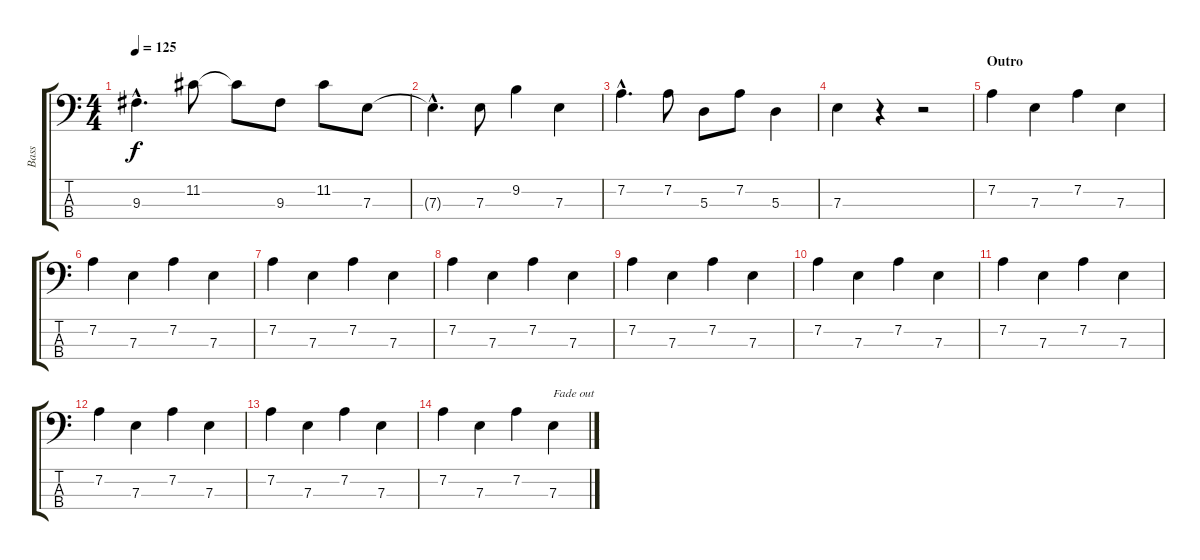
\track ("Bass" "Bass") {instrument electricbassfinger}
\staff {score tabs}
\tuning (G2 D2 A1 E1) {hide}
\ts (4 4)
\tempo 125
\clef f4
\ks c
9.3{hac}.4{d dy f} 11.2.8 11.2{t}.8 9.3.8 11.2.8 7.3.8 |
7.3{hac t}.4{d} 7.3.8 9.2.4 7.3.4 |
7.2{hac}.4{d} 7.2.8 5.3.8 7.2.8 5.3.4 |
7.3.4 r.4 r.2 |
\section ("" "Outro")
7.2.4 7.3.4 7.2.4 7.3.4 |
7.2.4 7.3.4 7.2.4 7.3.4 |
7.2.4 7.3.4 7.2.4 7.3.4 |
7.2.4 7.3.4 7.2.4 7.3.4 |
7.2.4 7.3.4 7.2.4 7.3.4 |
7.2.4 7.3.4 7.2.4 7.3.4 |
7.2.4 7.3.4 7.2.4 7.3.4 |
7.2.4 7.3.4 7.2.4 7.3.4 |
7.2.4 7.3.4 7.2.4 7.3.4 |
7.2.4 7.3.4 7.2.4 7.3.4{txt "Fade out"}
